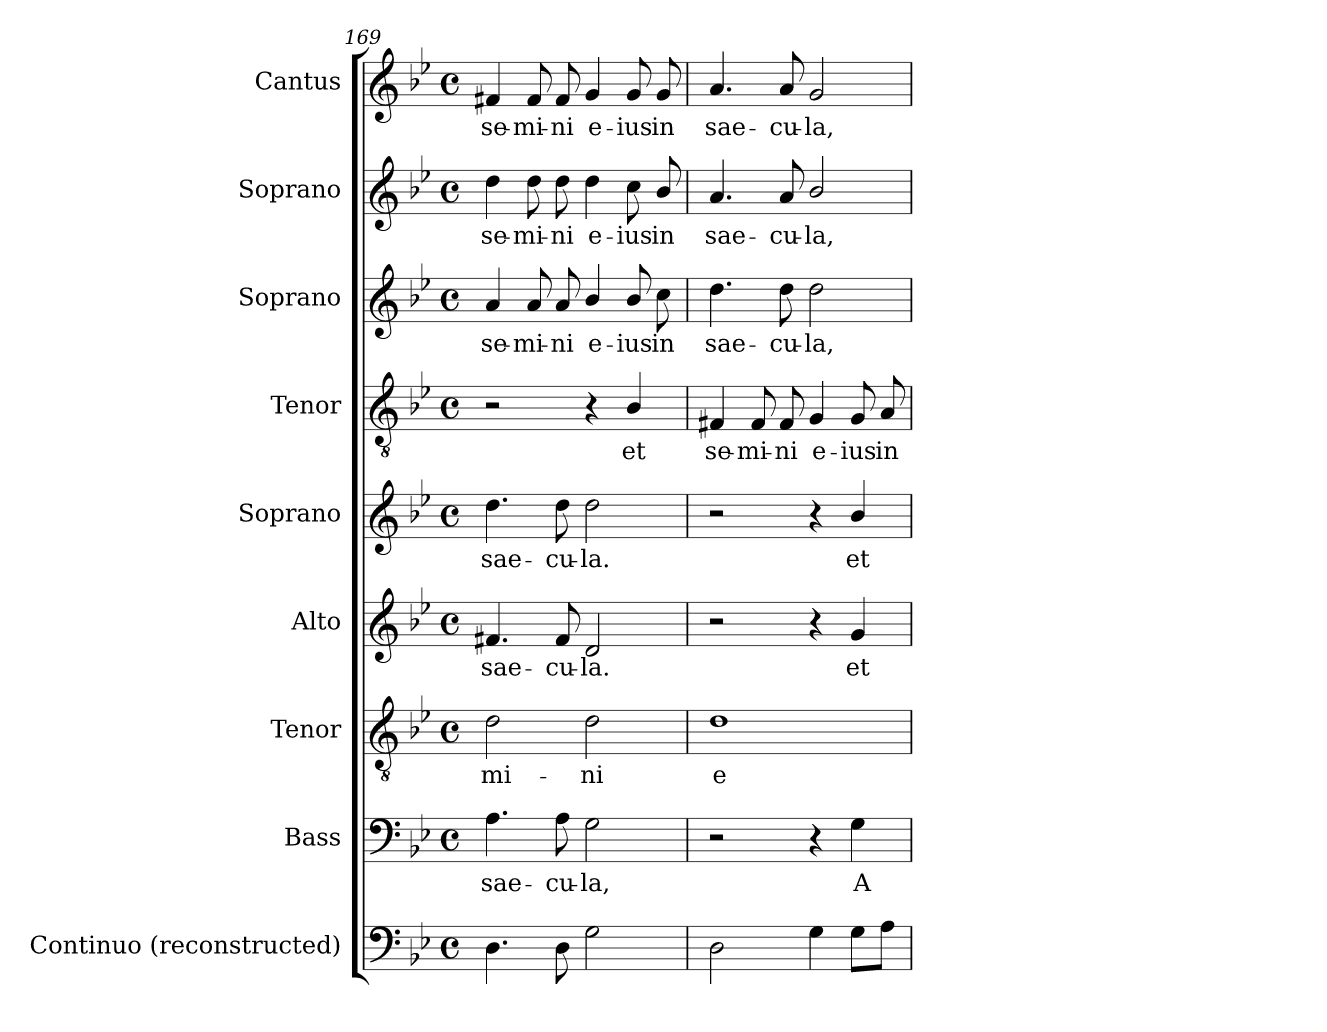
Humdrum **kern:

**kern	**kern	**text	**kern	**text	**kern	**text	**kern	**text	**kern	**text	**kern	**text	**kern	**text	**kern	**text
*part9	*part8	*part8	*part7	*part7	*part6	*part6	*part5	*part5	*part4	*part4	*part3	*part3	*part2	*part2	*part1	*part1
*staff9	*staff8	*staff8	*staff7	*staff7	*staff6	*staff6	*staff5	*staff5	*staff4	*staff4	*staff3	*staff3	*staff2	*staff2	*staff1	*staff1
*I"Continuo (reconstructed)	*I"Bass	*	*I"Tenor	*	*I"Alto	*	*I"Soprano	*	*I"Tenor	*	*I"Soprano	*	*I"Soprano	*	*I"Cantus	*
*I'Cont.	*I'B.	*	*I'T.	*	*I'A.	*	*I'S.	*	*I'T.	*	*I'S.	*	*I'S.	*	*	*
*clefF4	*clefF4	*	*clefGv2	*	*clefG2	*	*clefG2	*	*clefGv2	*	*clefG2	*	*clefG2	*	*clefG2	*
*	*	*	*ITrd7c12	*	*	*	*	*	*ITrd7c12	*	*	*	*	*	*	*
*k[b-e-]	*k[b-e-]	*	*k[b-e-]	*	*k[b-e-]	*	*k[b-e-]	*	*k[b-e-]	*	*k[b-e-]	*	*k[b-e-]	*	*k[b-e-]	*
*g:	*g:	*	*g:	*	*g:	*	*g:	*	*g:	*	*g:	*	*g:	*	*g:	*
*M4/4	*M4/4	*	*M4/4	*	*M4/4	*	*M4/4	*	*M4/4	*	*M4/4	*	*M4/4	*	*M4/4	*
*met(c)	*met(c)	*	*met(c)	*	*met(c)	*	*met(c)	*	*met(c)	*	*met(c)	*	*met(c)	*	*met(c)	*
=169	=169	=169	=169	=169	=169	=169	=169	=169	=169	=169	=169	=169	=169	=169	=169	=169
!	!	!LO:LY:b:color=#000000	!	!	!	!	!	!	!	!	!	!	!	!	!	!
!	!	!	!	!LO:LY:b:color=#000000	!	!	!	!	!	!	!	!	!	!	!	!
!	!	!	!	!	!	!LO:LY:b:color=#000000	!	!	!	!	!	!	!	!	!	!
!	!	!	!	!	!	!	!	!LO:LY:b:color=#000000	!	!	!	!	!	!	!	!
!	!	!	!	!	!	!	!	!	!	!	!	!LO:LY:b:color=#000000	!	!	!	!
!	!	!	!	!	!	!	!	!	!	!	!	!	!	!LO:LY:b:color=#000000	!	!
!	!	!	!	!	!	!	!	!	!	!	!	!	!	!	!	!LO:LY:b:color=#000000
4.Di\	4.Ai\	sae-	2Di\	-mi-	4.f#Xi/	sae-	4.ddi\	sae-	2r	.	4ai/	se-	4ddi\	se-	4f#Xi/	se-
!	!	!	!	!	!	!	!	!	!	!	!	!LO:LY:b:color=#000000	!	!	!	!
!	!	!	!	!	!	!	!	!	!	!	!	!	!	!LO:LY:b:color=#000000	!	!
!	!	!	!	!	!	!	!	!	!	!	!	!	!	!	!	!LO:LY:b:color=#000000
.	.	.	.	.	.	.	.	.	.	.	8ai/	-mi-	8ddi\	-mi-	8f#i/	-mi-
!	!	!LO:LY:b:color=#000000	!	!	!	!	!	!	!	!	!	!	!	!	!	!
!	!	!	!	!	!	!LO:LY:b:color=#000000	!	!	!	!	!	!	!	!	!	!
!	!	!	!	!	!	!	!	!LO:LY:b:color=#000000	!	!	!	!	!	!	!	!
!	!	!	!	!	!	!	!	!	!	!	!	!LO:LY:b:color=#000000	!	!	!	!
!	!	!	!	!	!	!	!	!	!	!	!	!	!	!LO:LY:b:color=#000000	!	!
!	!	!	!	!	!	!	!	!	!	!	!	!	!	!	!	!LO:LY:b:color=#000000
8Di\	8Ai\	-cu-	.	.	8f#i/	-cu-	8ddi\	-cu-	.	.	8ai/	-ni	8ddi\	-ni	8f#i/	-ni
!	!	!LO:LY:b:color=#000000	!	!	!	!	!	!	!	!	!	!	!	!	!	!
!	!	!	!	!LO:LY:b:color=#000000	!	!	!	!	!	!	!	!	!	!	!	!
!	!	!	!	!	!	!LO:LY:b:color=#000000	!	!	!	!	!	!	!	!	!	!
!	!	!	!	!	!	!	!	!LO:LY:b:color=#000000	!	!	!	!	!	!	!	!
!	!	!	!	!	!	!	!	!	!	!	!	!LO:LY:b:color=#000000	!	!	!	!
!	!	!	!	!	!	!	!	!	!	!	!	!	!	!LO:LY:b:color=#000000	!	!
!	!	!	!	!	!	!	!	!	!	!	!	!	!	!	!	!LO:LY:b:color=#000000
2Gi\	2Gi\	-la,	2Di\	-ni	2di/	-la.	2ddi\	-la.	4r	.	4b-i/	e-	4ddi\	e-	4gi/	e-
!	!	!	!	!	!	!	!	!	!	!LO:LY:b:color=#000000	!	!	!	!	!	!
!	!	!	!	!	!	!	!	!	!	!	!	!LO:LY:b:color=#000000	!	!	!	!
!	!	!	!	!	!	!	!	!	!	!	!	!	!	!LO:LY:b:color=#000000	!	!
!	!	!	!	!	!	!	!	!	!	!	!	!	!	!	!	!LO:LY:b:color=#000000
.	.	.	.	.	.	.	.	.	4BB-i/	et	8b-i/	-ius	8cci\	-ius	8gi/	-ius
!	!	!	!	!	!	!	!	!	!	!	!	!LO:LY:b:color=#000000	!	!	!	!
!	!	!	!	!	!	!	!	!	!	!	!	!	!	!LO:LY:b:color=#000000	!	!
!	!	!	!	!	!	!	!	!	!	!	!	!	!	!	!	!LO:LY:b:color=#000000
.	.	.	.	.	.	.	.	.	.	.	8cci\	in	8b-i/	in	8gi/	in
=170	=170	=170	=170	=170	=170	=170	=170	=170	=170	=170	=170	=170	=170	=170	=170	=170
!	!	!	!	!LO:LY:b:color=#000000	!	!	!	!	!	!	!	!	!	!	!	!
!	!	!	!	!	!	!	!	!	!	!LO:LY:b:color=#000000	!	!	!	!	!	!
!	!	!	!	!	!	!	!	!	!	!	!	!LO:LY:b:color=#000000	!	!	!	!
!	!	!	!	!	!	!	!	!	!	!	!	!	!	!LO:LY:b:color=#000000	!	!
!	!	!	!	!	!	!	!	!	!	!	!	!	!	!	!	!LO:LY:b:color=#000000
2Di\	2r	.	1Di	e-	2r	.	2r	.	4FF#Xi/	se-	4.ddi\	sae-	4.ai/	sae-	4.ai/	sae-
!	!	!	!	!	!	!	!	!	!	!LO:LY:b:color=#000000	!	!	!	!	!	!
.	.	.	.	.	.	.	.	.	8FF#i/	-mi-	.	.	.	.	.	.
!	!	!	!	!	!	!	!	!	!	!LO:LY:b:color=#000000	!	!	!	!	!	!
!	!	!	!	!	!	!	!	!	!	!	!	!LO:LY:b:color=#000000	!	!	!	!
!	!	!	!	!	!	!	!	!	!	!	!	!	!	!LO:LY:b:color=#000000	!	!
!	!	!	!	!	!	!	!	!	!	!	!	!	!	!	!	!LO:LY:b:color=#000000
.	.	.	.	.	.	.	.	.	8FF#i/	-ni	8ddi\	-cu-	8ai/	-cu-	8ai/	-cu-
!	!	!	!	!	!	!	!	!	!	!LO:LY:b:color=#000000	!	!	!	!	!	!
!	!	!	!	!	!	!	!	!	!	!	!	!LO:LY:b:color=#000000	!	!	!	!
!	!	!	!	!	!	!	!	!	!	!	!	!	!	!LO:LY:b:color=#000000	!	!
!	!	!	!	!	!	!	!	!	!	!	!	!	!	!	!	!LO:LY:b:color=#000000
4Gi\	4r	.	.	.	4r	.	4r	.	4GGi/	e-	2ddi\	-la,	2b-i/	-la,	2gi/	-la,
!	!	!LO:LY:b:color=#000000	!	!	!	!	!	!	!	!	!	!	!	!	!	!
!	!	!	!	!	!	!LO:LY:b:color=#000000	!	!	!	!	!	!	!	!	!	!
!	!	!	!	!	!	!	!	!LO:LY:b:color=#000000	!	!	!	!	!	!	!	!
!	!	!	!	!	!	!	!	!	!	!LO:LY:b:color=#000000	!	!	!	!	!	!
8Gi\L	4Gi\	A-	.	.	4gi/	et	4b-i/	et	8GGi/	-ius	.	.	.	.	.	.
!	!	!	!	!	!	!	!	!	!	!LO:LY:b:color=#000000	!	!	!	!	!	!
8Ai\J	.	.	.	.	.	.	.	.	8AAi/	in	.	.	.	.	.	.
=	=	=	=	=	=	=	=	=	=	=	=	=	=	=	=	=
*-	*-	*-	*-	*-	*-	*-	*-	*-	*-	*-	*-	*-	*-	*-	*-	*-
